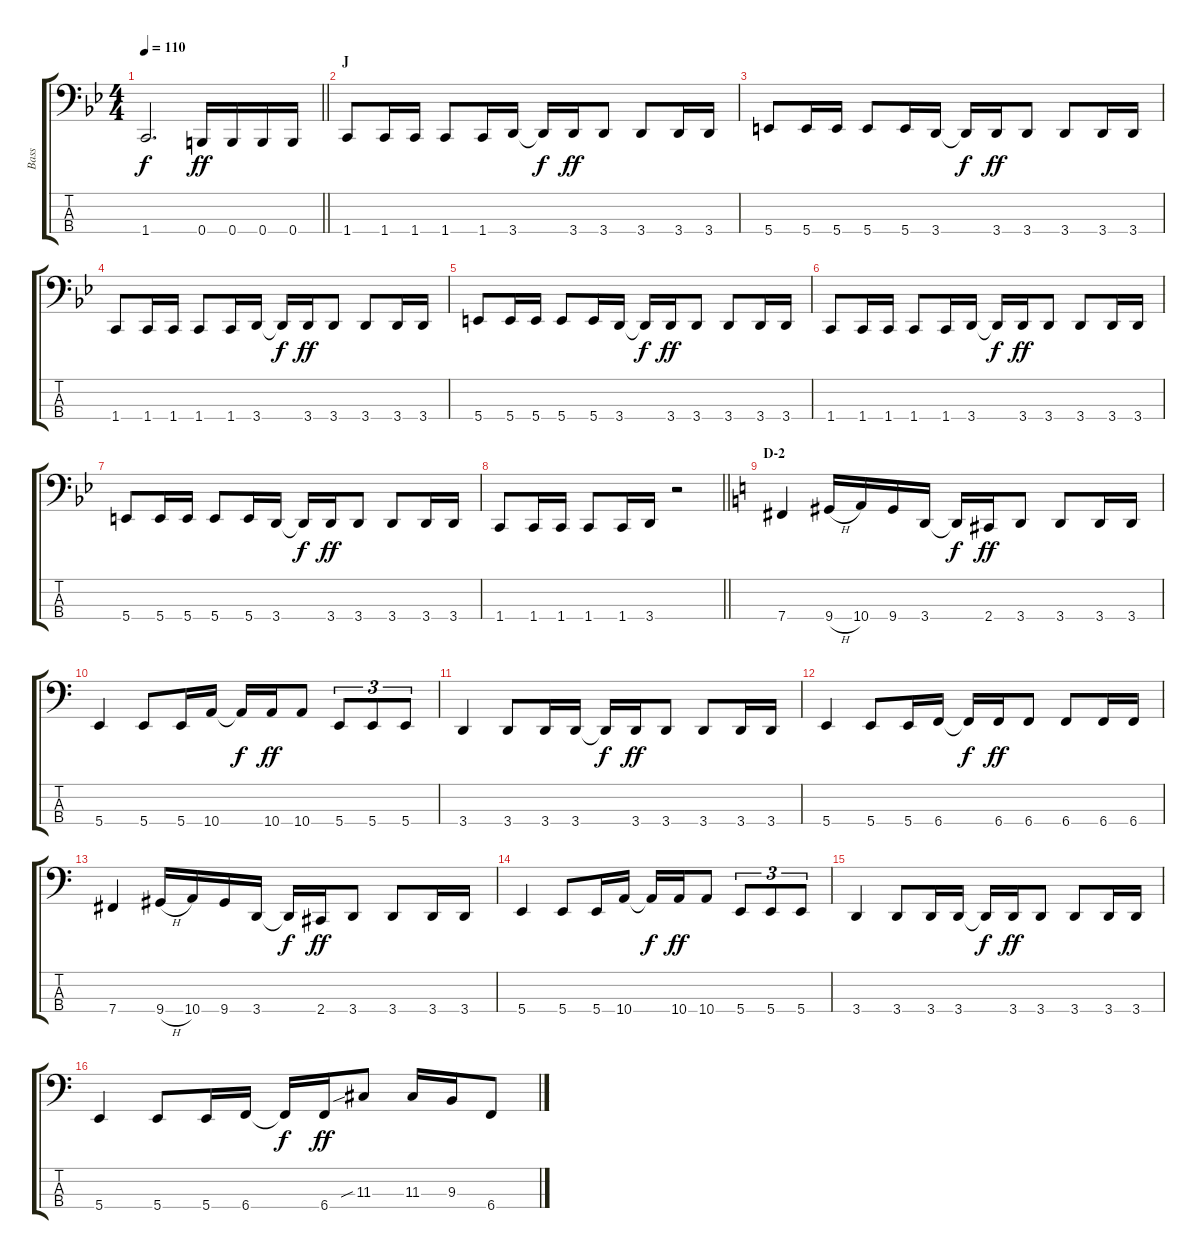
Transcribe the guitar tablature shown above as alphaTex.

\track ("Bass" "Bass") {instrument electricbasspick}
\staff {score tabs}
\tuning (C2 G1 D1 B0) {hide}
\ts (4 4)
\tempo 110
\clef f4
\barLineRight lightlight
\ks bb
1.4{t}.2{d dy f} 0.4.16{dy ff} 0.4.16 0.4.16 0.4.16 |
\section ("" "J")
1.4.8 1.4.16 1.4.16 1.4.8 1.4.16 3.4.16 3.4{t}.16{dy f} 3.4.16{dy ff} 3.4.8 3.4.8 3.4.16 3.4.16 |
5.4.8 5.4.16 5.4.16 5.4.8 5.4.16 3.4.16 3.4{t}.16{dy f} 3.4.16{dy ff} 3.4.8 3.4.8 3.4.16 3.4.16 |
1.4.8 1.4.16 1.4.16 1.4.8 1.4.16 3.4.16 3.4{t}.16{dy f} 3.4.16{dy ff} 3.4.8 3.4.8 3.4.16 3.4.16 |
5.4.8 5.4.16 5.4.16 5.4.8 5.4.16 3.4.16 3.4{t}.16{dy f} 3.4.16{dy ff} 3.4.8 3.4.8 3.4.16 3.4.16 |
1.4.8 1.4.16 1.4.16 1.4.8 1.4.16 3.4.16 3.4{t}.16{dy f} 3.4.16{dy ff} 3.4.8 3.4.8 3.4.16 3.4.16 |
5.4.8 5.4.16 5.4.16 5.4.8 5.4.16 3.4.16 3.4{t}.16{dy f} 3.4.16{dy ff} 3.4.8 3.4.8 3.4.16 3.4.16 |
\barLineRight lightlight
1.4.8 1.4.16 1.4.16 1.4.8 1.4.16 3.4.16 r.2 |
\section ("" "D-2")
\ks c
7.4.4 9.4{h}.16 10.4.16 9.4.16 3.4.16 3.4{t}.16{dy f} 2.4.16{dy ff} 3.4.8 3.4.8 3.4.16 3.4.16 |
5.4.4 5.4.8 5.4.16 10.4.16 10.4{t}.16{dy f} 10.4.16{dy ff} 10.4.8 5.4.8{tu (3 2)} 5.4.8{tu (3 2)} 5.4.8{tu (3 2)} |
3.4.4 3.4.8 3.4.16 3.4.16 3.4{t}.16{dy f} 3.4.16{dy ff} 3.4.8 3.4.8 3.4.16 3.4.16 |
5.4.4 5.4.8 5.4.16 6.4.16 6.4{t}.16{dy f} 6.4.16{dy ff} 6.4.8 6.4.8 6.4.16 6.4.16 |
7.4.4 9.4{h}.16 10.4.16 9.4.16 3.4.16 3.4{t}.16{dy f} 2.4.16{dy ff} 3.4.8 3.4.8 3.4.16 3.4.16 |
5.4.4 5.4.8 5.4.16 10.4.16 10.4{t}.16{dy f} 10.4.16{dy ff} 10.4.8 5.4.8{tu (3 2)} 5.4.8{tu (3 2)} 5.4.8{tu (3 2)} |
3.4.4 3.4.8 3.4.16 3.4.16 3.4{t}.16{dy f} 3.4.16{dy ff} 3.4.8 3.4.8 3.4.16 3.4.16 |
5.4.4 5.4.8 5.4.16 6.4.16 6.4{t}.16{dy f} 6.4.16{dy ff} 11.3{sib}.8 11.3.16 9.3.16 6.4.8
